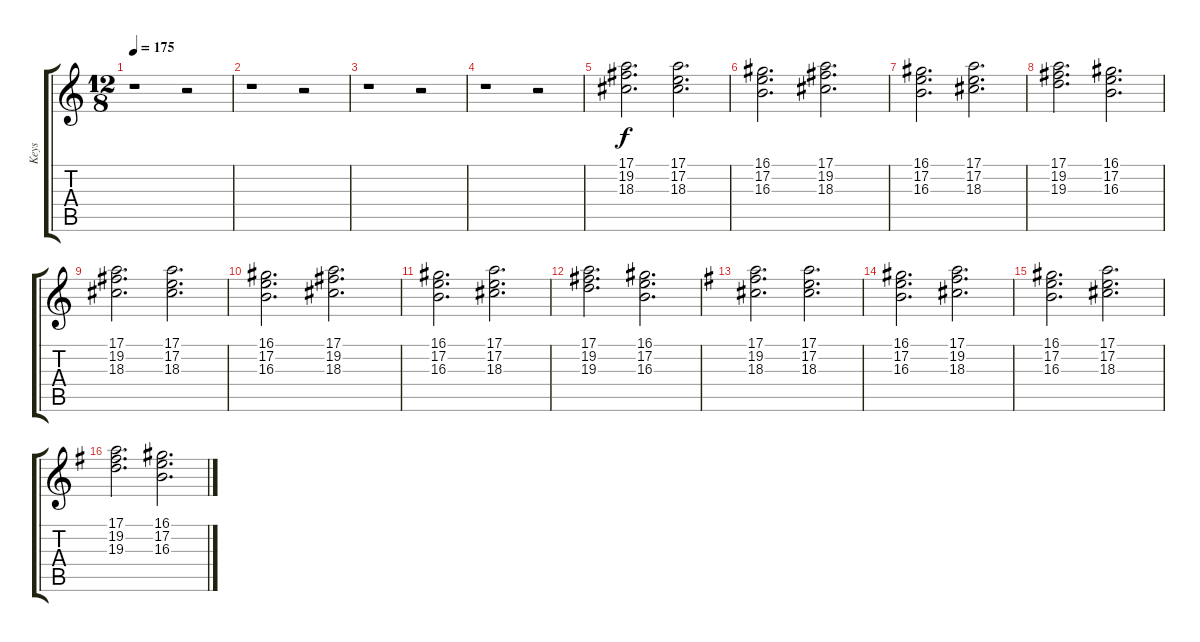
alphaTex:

\track ("Keys" "Keys") {instrument synthstrings1}
\staff {score tabs}
\tuning (E4 B3 G3 D3 A2 E2) {hide}
\ts (12 8)
\tempo 175
\clef g2
\ks c
r.1{dy f} r.2 |
r.1 r.2 |
r.1 r.2 |
r.1 r.2 |
(17.1 19.2 18.3).2{d volume 8} (17.1 17.2 18.3).2{d} |
(16.1 17.2 16.3).2{d} (17.1 19.2 18.3).2{d} |
(16.1 17.2 16.3).2{d} (17.1 17.2 18.3).2{d} |
(17.1 19.2 19.3).2{d} (16.1 17.2 16.3).2{d} |
(17.1 19.2 18.3).2{d} (17.1 17.2 18.3).2{d} |
(16.1 17.2 16.3).2{d} (17.1 19.2 18.3).2{d} |
(16.1 17.2 16.3).2{d} (17.1 17.2 18.3).2{d} |
(17.1 19.2 19.3).2{d} (16.1 17.2 16.3).2{d} |
\ks g
(17.1 19.2 18.3).2{d} (17.1 17.2 18.3).2{d} |
(16.1 17.2 16.3).2{d} (17.1 19.2 18.3).2{d} |
(16.1 17.2 16.3).2{d} (17.1 17.2 18.3).2{d} |
(17.1 19.2 19.3).2{d} (16.1 17.2 16.3).2{d}
